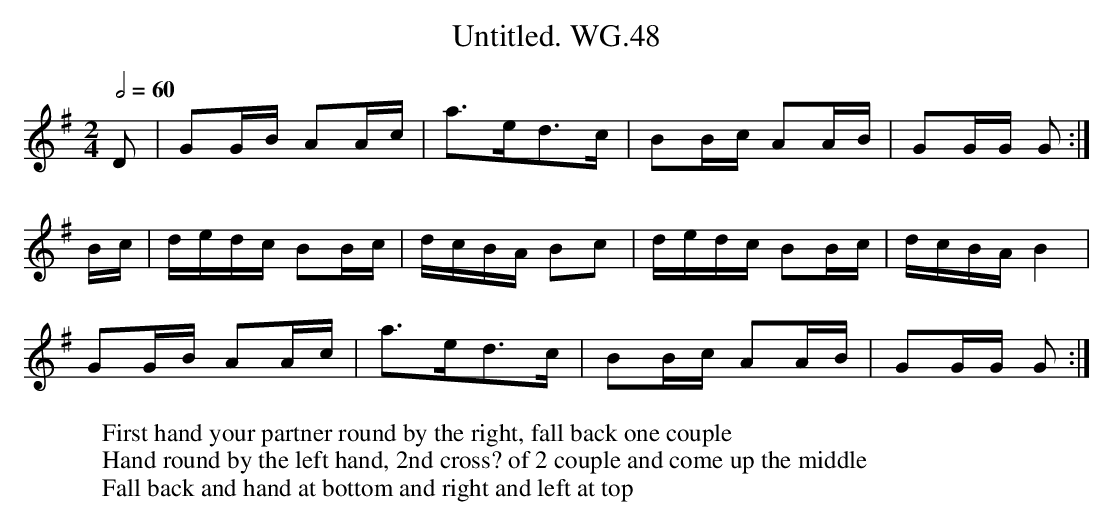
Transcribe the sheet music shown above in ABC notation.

X:1
T:Untitled. WG.48
M:2/4
L:1/8
Q:2/4=60
W:First hand your partner round by the right, fall back one couple
W:Hand round by the left hand, 2nd cross? of 2 couple and come up the middle
W:Fall back and hand at bottom and right and left at top
K:G
D|GG/B/ AA/c/|a>ed>c|BB/c/ AA/B/|GG/G/ G:|
B/c/|d/e/d/c/ BB/c/|d/c/B/A/ Bc|d/e/d/c/ BB/c/|d/c/B/A/ B2|
GG/B/ AA/c/|a>ed>c|BB/c/ AA/B/|GG/G/ G:|
